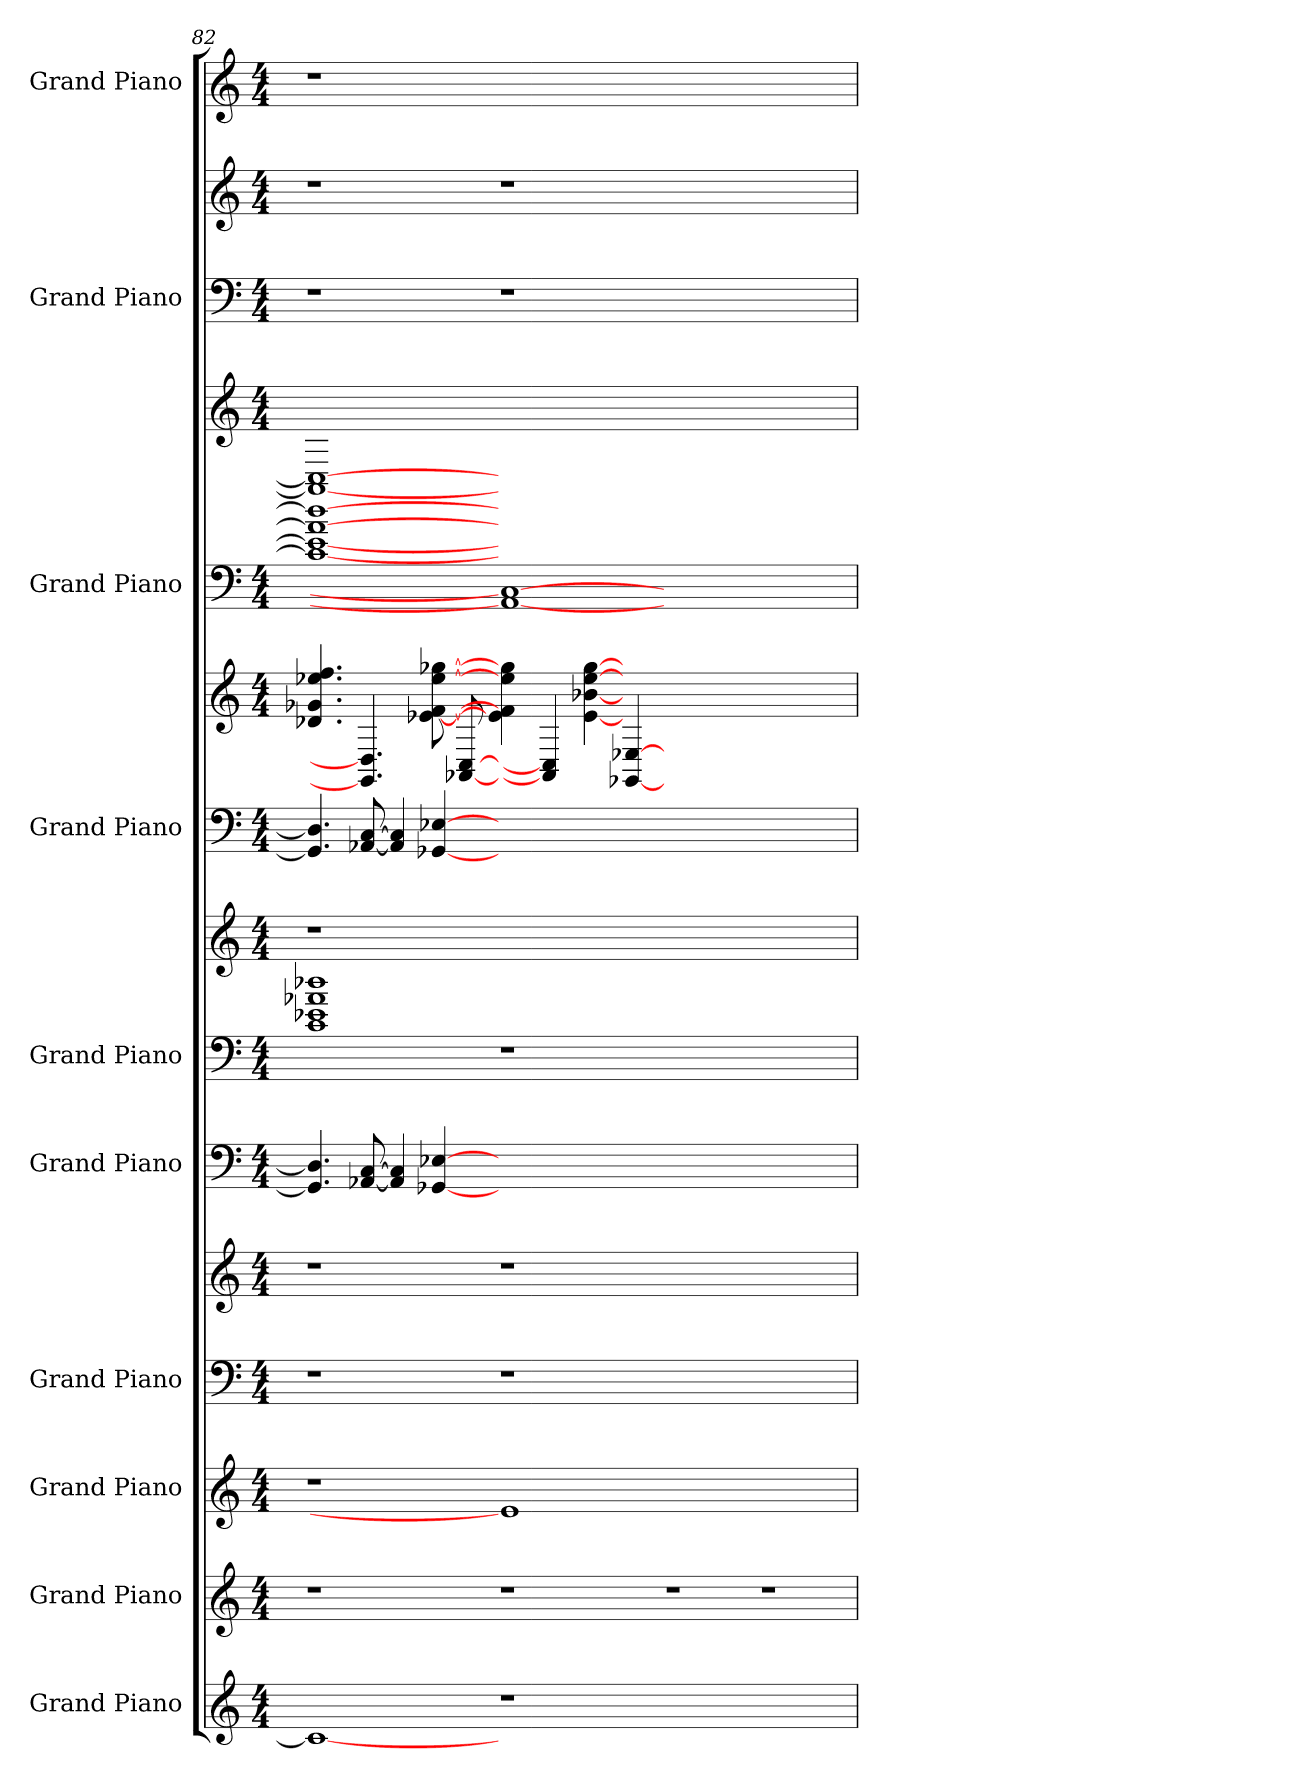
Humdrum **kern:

**kern	**kern	**kern	**kern	**kern	**kern	**kern	**kern	**kern	**kern	**kern	**kern	**kern	**kern	**kern
*part10	*part9	*part8	*part7	*part7	*part6	*part5	*part5	*part4	*part4	*part3	*part3	*part2	*part2	*part1
*staff15	*staff14	*staff13	*staff12	*staff11	*staff10	*staff9	*staff8	*staff7	*staff6	*staff5	*staff4	*staff3	*staff2	*staff1
*I"Grand Piano	*I"Grand Piano	*I"Grand Piano	*I"Grand Piano	*	*I"Grand Piano	*I"Grand Piano	*	*I"Grand Piano	*	*I"Grand Piano	*	*I"Grand Piano	*	*I"Grand Piano
*clefG2	*clefG2	*clefG2	*clefF4	*clefG2	*clefF4	*clefF4	*clefG2	*clefF4	*clefG2	*clefF4	*clefG2	*clefF4	*clefG2	*clefG2
*k[]	*k[]	*k[]	*k[]	*k[]	*k[]	*k[]	*k[]	*k[]	*k[]	*k[]	*k[]	*k[]	*k[]	*k[]
*C:	*C:	*C:	*C:	*C:	*C:	*C:	*C:	*C:	*C:	*C:	*C:	*C:	*C:	*C:
*M4/4	*M4/4	*M4/4	*M4/4	*M4/4	*M4/4	*M4/4	*M4/4	*M4/4	*M4/4	*M4/4	*M4/4	*M4/4	*M4/4	*M4/4
=82	=82	=82	=82	=82	=82	=82	=82	=82	=82	=82	=82	=82	=82	=82
1c_	1r	1r	1r	1r	4.GG-] 4.D-]	1c 1e-X 1a-X 1dd-X	1r	4.GG-] 4.D-]	4.d-X 4.g-X 4.ee-X 4.ff	1c_ 1e-_ 1a-_ 1dd-_	1AA-_ 1C_	1r	1r	1r
.	.	.	.	.	[8AA-X [8C	.	.	[8AA-X [8C	4.GG-] 4.D-]	.	.	.	.	.
.	.	.	.	.	4AA-] 4C]	.	.	4AA-] 4C]	.	.	.	.	.	.
.	.	.	.	.	[4GG-X [4E-X	.	.	[4GG-X [4E-X	[8e-X [8f [8ee- [8gg-X	.	.	.	.	.
.	.	.	.	.	.	.	.	.	[8AA-X [8C	.	.	.	.	.
1r	1r	1e]	1r	1r	0.ryy	1r	0.ryy	0.ryy	4e-] 4f] 4ee-] 4gg-]	1AA-_ 1C_	0.ryy	1r	1r	0.ryy
.	.	.	.	.	.	.	.	.	4AA-] 4C]	.	.	.	.	.
.	.	.	.	.	.	.	.	.	[4e- [4b-X [4ee- [4gg-	.	.	.	.	.
.	.	.	.	.	.	.	.	.	[4GG-X [4E-X	.	.	.	.	.
0ryy	1r	0ryy	0ryy	0ryy	.	0ryy	.	.	0ryy	0ryy	.	0ryy	0ryy	.
.	1r	.	.	.	.	.	.	.	.	.	.	.	.	.
=	=	=	=	=	=	=	=	=	=	=	=	=	=	=
*-	*-	*-	*-	*-	*-	*-	*-	*-	*-	*-	*-	*-	*-	*-
